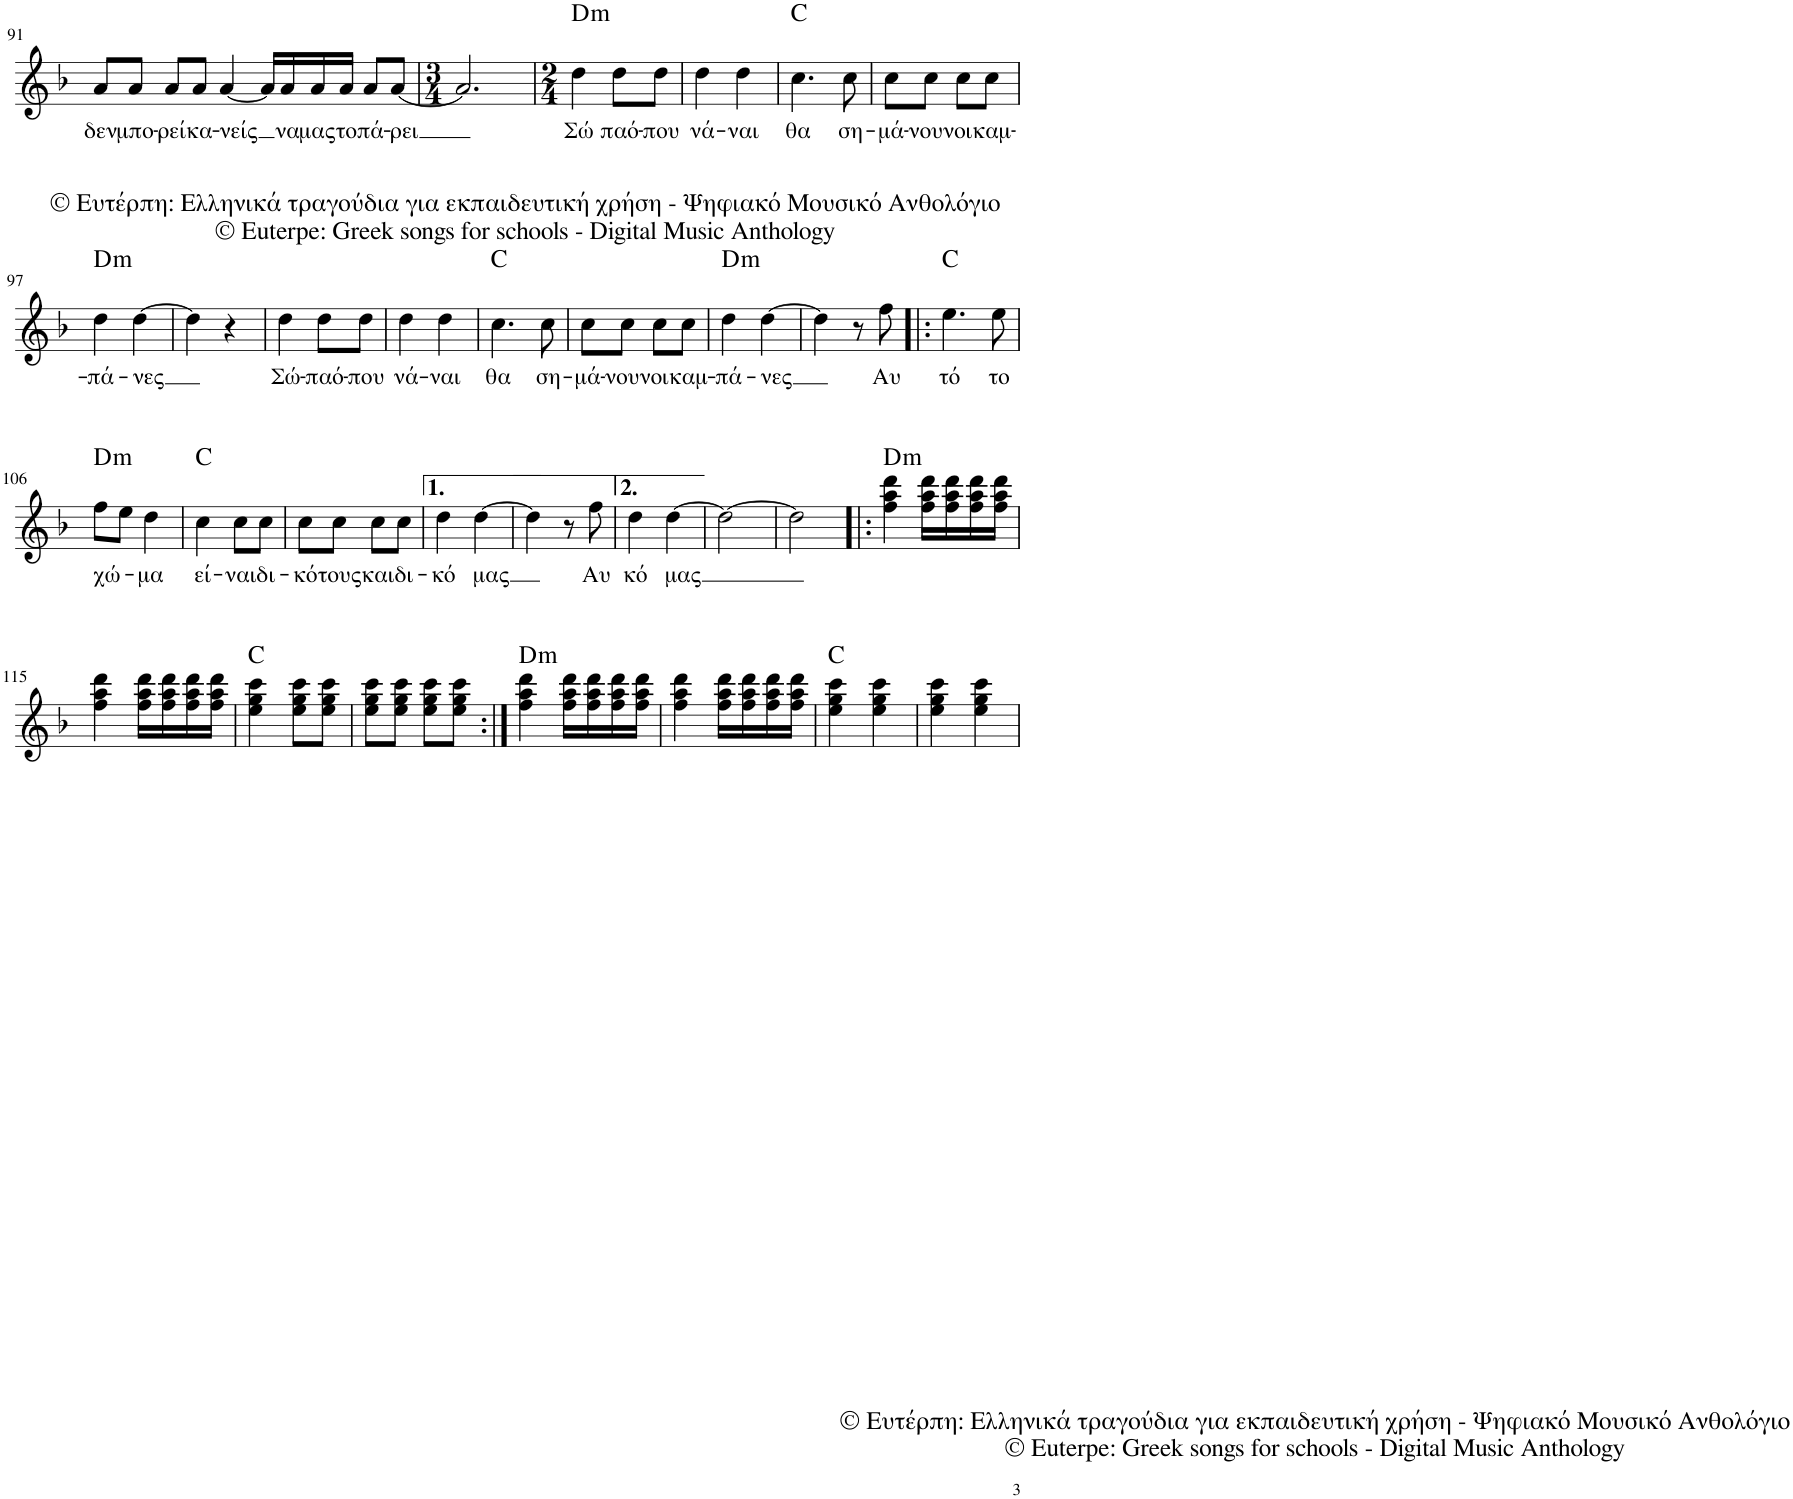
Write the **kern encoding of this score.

**kern	**text	**harte
*part1	*part1	*part1
*staff1	*staff1	*
*I"Piano	*	*
*I'Pno.	*	*
!!LO:PB:g=z
*clefG2	*	*
*k[b-]	*	*
*M5/4	*	*
=91	=91	=91
!LO:TX:b:t=© Ευτέρπη&colon; Ελληνικά τραγούδια για εκπαιδευτική χρήση ‐ Ψηφιακό Μουσικό Ανθολόγιο	!	!
!LO:TX:b:t=© Euterpe&colon; Greek songs for schools ‐ Digital Music Anthology	!	!
!	!LO:LY:b	!
8a/L	δεν	.
!	!LO:LY:b	!
8a/J	μπο-	.
!	!LO:LY:b	!
8a/L	-ρεί	.
!	!LO:LY:b	!
8a/J	κα-	.
!	!LO:LY:b	!
[4a/	-νείς	.
16a/LL]	.	.
!	!LO:LY:b	!
16a/	να	.
!	!LO:LY:b	!
16a/	μας	.
!	!LO:LY:b	!
16a/JJ	το	.
!	!LO:LY:b	!
8a/L	πά-	.
!	!LO:LY:b	!
[8a/J	-ρει	.
=92	=92	=92
*M3/4	*	*
2.a/]	.	.
=93	=93	=93
*M2/4	*	*
!	!LO:LY:b	!LO:H:kt=m
4dd\	Σώ	D:min
!	!LO:LY:b	!
8dd\L	-παό-	.
!	!LO:LY:b	!
8dd\J	-που	.
=94	=94	=94
!	!LO:LY:b	!
4dd\	νά-	.
!	!LO:LY:b	!
4dd\	-ναι	.
=95	=95	=95
!	!LO:LY:b	!
4.cc\	θα	C:maj
!	!LO:LY:b	!
8cc\	ση-	.
=96	=96	=96
!	!LO:LY:b	!
8cc\L	-μά-	.
!	!LO:LY:b	!
8cc\J	-νουν	.
!	!LO:LY:b	!
8cc\L	οι	.
!	!LO:LY:b	!
8cc\J	καμ-	.
!!LO:LB:g=z
=97	=97	=97
!	!LO:LY:b	!LO:H:kt=m
4dd\	-πά-	D:min
!	!LO:LY:b	!
[4dd\	-νες	.
=98	=98	=98
4dd\]	.	.
4r	.	.
=99	=99	=99
!	!LO:LY:b	!
4dd\	Σώ-	.
!	!LO:LY:b	!
8dd\L	-παό-	.
!	!LO:LY:b	!
8dd\J	-που	.
=100	=100	=100
!	!LO:LY:b	!
4dd\	νά-	.
!	!LO:LY:b	!
4dd\	-ναι	.
=101	=101	=101
!	!LO:LY:b	!
4.cc\	θα	C:maj
!	!LO:LY:b	!
8cc\	ση-	.
=102	=102	=102
!	!LO:LY:b	!
8cc\L	-μά-	.
!	!LO:LY:b	!
8cc\J	-νουν	.
!	!LO:LY:b	!
8cc\L	οι	.
!	!LO:LY:b	!
8cc\J	καμ-	.
=103	=103	=103
!	!LO:LY:b	!LO:H:kt=m
4dd\	-πά-	D:min
!	!LO:LY:b	!
[4dd\	-νες	.
=104	=104	=104
4dd\]	.	.
8r	.	.
!	!LO:LY:b	!
8ff\	Αυ	.
=105!|:	=105!|:	=105!|:
!	!LO:LY:b	!
4.ee\	-τό	C:maj
!	!LO:LY:b	!
8ee\	το	.
!!LO:LB:g=z
=106	=106	=106
!	!LO:LY:b	!LO:H:kt=m
8ff\L	χώ-	D:min
8ee\J	.	.
!	!LO:LY:b	!
4dd\	-μα	.
=107	=107	=107
!	!LO:LY:b	!
4cc\	εί-	C:maj
!	!LO:LY:b	!
8cc\L	-ναι	.
!	!LO:LY:b	!
8cc\J	δι-	.
=108	=108	=108
!	!LO:LY:b	!
8cc\L	-κό	.
!	!LO:LY:b	!
8cc\J	τους	.
!	!LO:LY:b	!
8cc\L	και	.
!	!LO:LY:b	!
8cc\J	δι-	.
=109	=109	=109
!	!LO:LY:b	!
4dd\	-κό	.
!	!LO:LY:b	!
[4dd\	μας	.
=110	=110	=110
4dd\]	.	.
8r	.	.
!	!LO:LY:b	!
8ff\	Αυ	.
=111	=111	=111
!	!LO:LY:b	!
4dd\	-κό	.
!	!LO:LY:b	!
[4dd\	μας	.
=112	=112	=112
2dd\_	.	.
=113	=113	=113
2dd\]	.	.
=114!|:	=114!|:	=114!|:
!	!	!LO:H:kt=m
4ff\ 4aa\ 4ddd\	.	D:min
16ff\ 16aa\ 16ddd\LL	.	.
16ff\ 16aa\ 16ddd\	.	.
16ff\ 16aa\ 16ddd\	.	.
16ff\ 16aa\ 16ddd\JJ	.	.
!!LO:LB:g=z
=115	=115	=115
4ff\ 4aa\ 4ddd\	.	.
16ff\ 16aa\ 16ddd\LL	.	.
16ff\ 16aa\ 16ddd\	.	.
16ff\ 16aa\ 16ddd\	.	.
16ff\ 16aa\ 16ddd\JJ	.	.
=116	=116	=116
4ee\ 4gg\ 4ccc\	.	C:maj
8ee\ 8gg\ 8ccc\L	.	.
8ee\ 8gg\ 8ccc\J	.	.
=117	=117	=117
8ee\ 8gg\ 8ccc\L	.	.
8ee\ 8gg\ 8ccc\J	.	.
8ee\ 8gg\ 8ccc\L	.	.
8ee\ 8gg\ 8ccc\J	.	.
=118:|!	=118:|!	=118:|!
!	!	!LO:H:kt=m
4ff\ 4aa\ 4ddd\	.	D:min
16ff\ 16aa\ 16ddd\LL	.	.
16ff\ 16aa\ 16ddd\	.	.
16ff\ 16aa\ 16ddd\	.	.
16ff\ 16aa\ 16ddd\JJ	.	.
=119	=119	=119
4ff\ 4aa\ 4ddd\	.	.
16ff\ 16aa\ 16ddd\LL	.	.
16ff\ 16aa\ 16ddd\	.	.
16ff\ 16aa\ 16ddd\	.	.
16ff\ 16aa\ 16ddd\JJ	.	.
=120	=120	=120
4ee\ 4gg\ 4ccc\	.	C:maj
4ee\ 4gg\ 4ccc\	.	.
=121	=121	=121
!LO:TX:b:t=© Ευτέρπη&colon; Ελληνικά τραγούδια για εκπαιδευτική χρήση ‐ Ψηφιακό Μουσικό Ανθολόγιο	!	!
!LO:TX:b:t=© Euterpe&colon; Greek songs for schools ‐ Digital Music Anthology	!	!
4ee\ 4gg\ 4ccc\	.	.
4ee\ 4gg\ 4ccc\	.	.
=	=	=
*-	*-	*-
